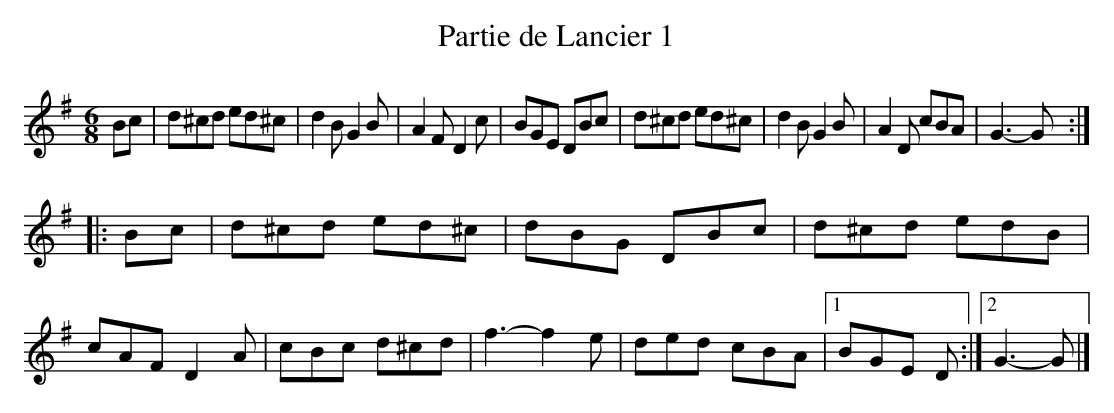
X:1
T:Partie de Lancier 1
M:6/8
K:G
Bc |\
d^cd ed^c | d2B G2B | A2F D2c | BGE DBc |\
d^cd ed^c | d2B G2B | A2D cBA | G3- G  :|
|: Bc |\
d^cd ed^c | dBG DBc | d^cd edB |  cAF D2A |\
cBc  d^cd | f3- f2e | ded  cBA |1 BGE D  :|2 G3- G |]
